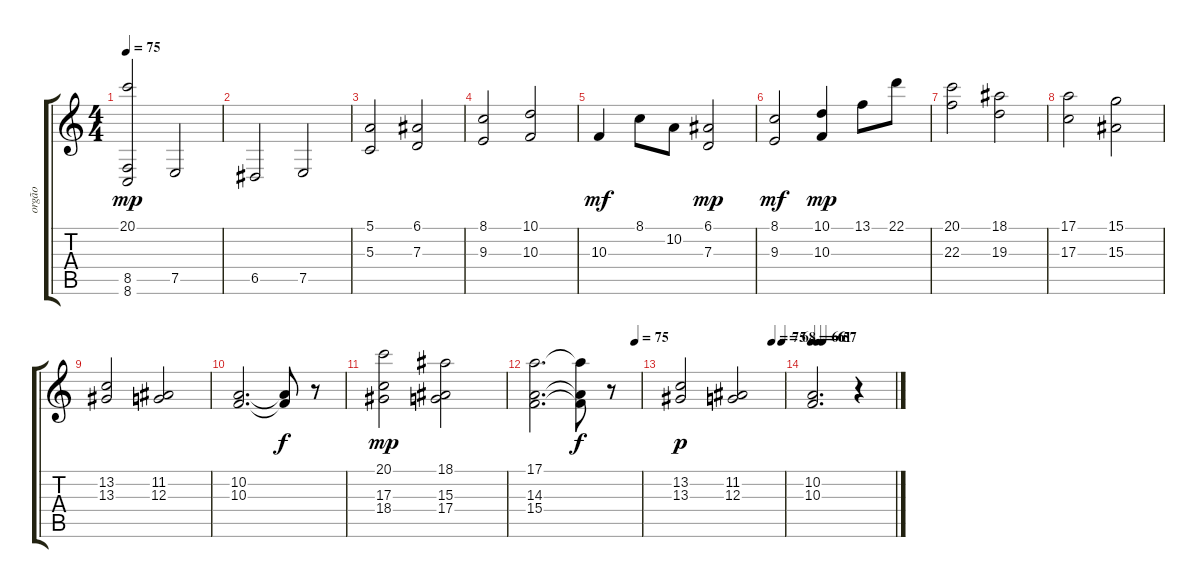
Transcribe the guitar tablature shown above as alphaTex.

\track ("orgão" "orgão") {instrument stringensemble2}
\staff {score tabs}
\tuning (E4 B3 G3 D3 A2 E2) {hide}
\ts (4 4)
\tempo 75
\clef g2
\ks c
(20.1 8.5 8.6).2{dy mp} 7.5.2 |
6.5.2 7.5.2 |
(5.1 5.3).2 (6.1 7.3).2 |
(8.1 9.3).2 (10.1 10.3).2 |
10.3.4{dy mf} 8.1.8 10.2.8 (6.1 7.3).2{dy mp} |
(8.1 9.3).2{dy mf} (10.1 10.3).4{dy mp} 13.1.8 22.1.8 |
(20.1 22.3).2 (18.1 19.3).2 |
(17.1 17.3).2 (15.1 15.3).2 |
(13.2 13.3).2 (11.2 12.3).2 |
(10.2 10.3).2{d} (10.2{t} 10.3{t}).8{dy f} r.8 |
(20.1 17.3 18.4).2{dy mp} (18.1 15.3 17.4).2 |
\tempo (75 0.9479166666666666)
(17.1 14.3 15.4).2{d} (17.1{t} 14.3{t} 15.4{t}).8{dy f} r.8 |
\tempo (75 0.8854166666666666)
\tempo (68 0.9791666666666666)
(13.2 13.3).2{dy p} (11.2 12.3).2 |
\tempo 66
\tempo (61 0.07291666666666667)
\tempo (57 0.13541666666666666)
(10.2 10.3).2{d volume 12} r.4
